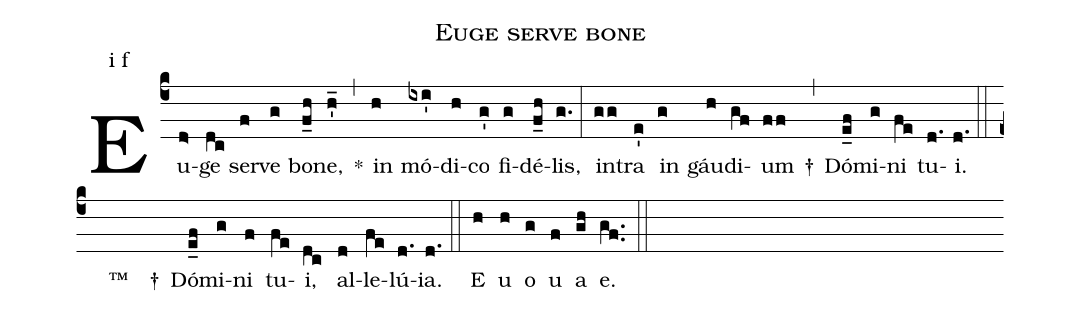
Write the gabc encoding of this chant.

name:Euge serve bone;
mode:i f;
%%
(c4) Eu(d>)ge(dc) ser(f)ve(g) bo(f_h)ne,(h_') *(,) in(h) mó(ixi')di(h)co(g') fi(g)dé(f_h)lis,(g.) (:) in(gg)tra(e') in(g) gáu(h)di(gf)um(ff) †(,) Dó(e_f)mi(g)ni(fe) tu(d.)i.(d.) (::) ()™() †() Dó(e_f)mi(g)ni(f) tu(fe)i,(dc) al(d)le(fe)lú(d.)ia.(d.) (::) <eu> E(h) u(h) o(g) u(f) a(gh) e.(gf..) </eu> (::)
